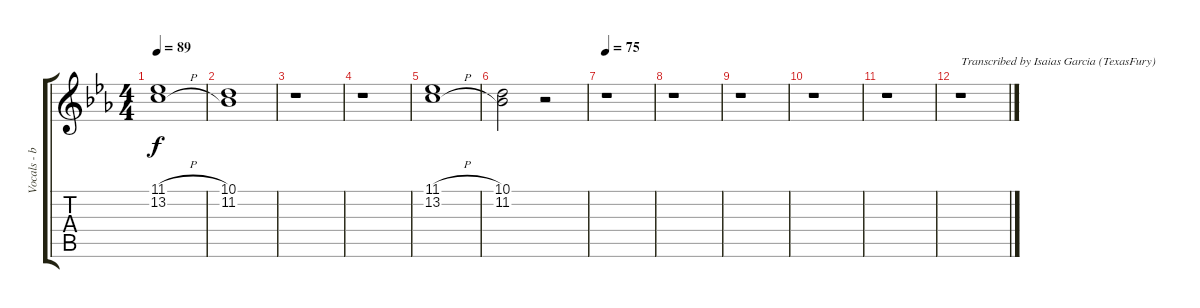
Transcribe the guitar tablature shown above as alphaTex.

\track ("Vocals - background" "Vocals - b") {instrument lead3calliope}
\staff {score tabs}
\tuning (E4 B3 G3 D3 A2 E2) {hide}
\ts (4 4)
\tempo 89
\clef g2
\ks eb
(11.1{h} 13.2{h}).1{dy f volume 12} |
(10.1 11.2).1{volume 7} |
r.1 |
r.1 |
(11.1{h} 13.2{h}).1{volume 12} |
(10.1 11.2).2{volume 7} r.2 |
\tempo 75
r.1 |
r.1 |
r.1 |
r.1 |
r.1 |
r.1{txt "Transcribed by Isaias Garcia (TexasFury)"}
